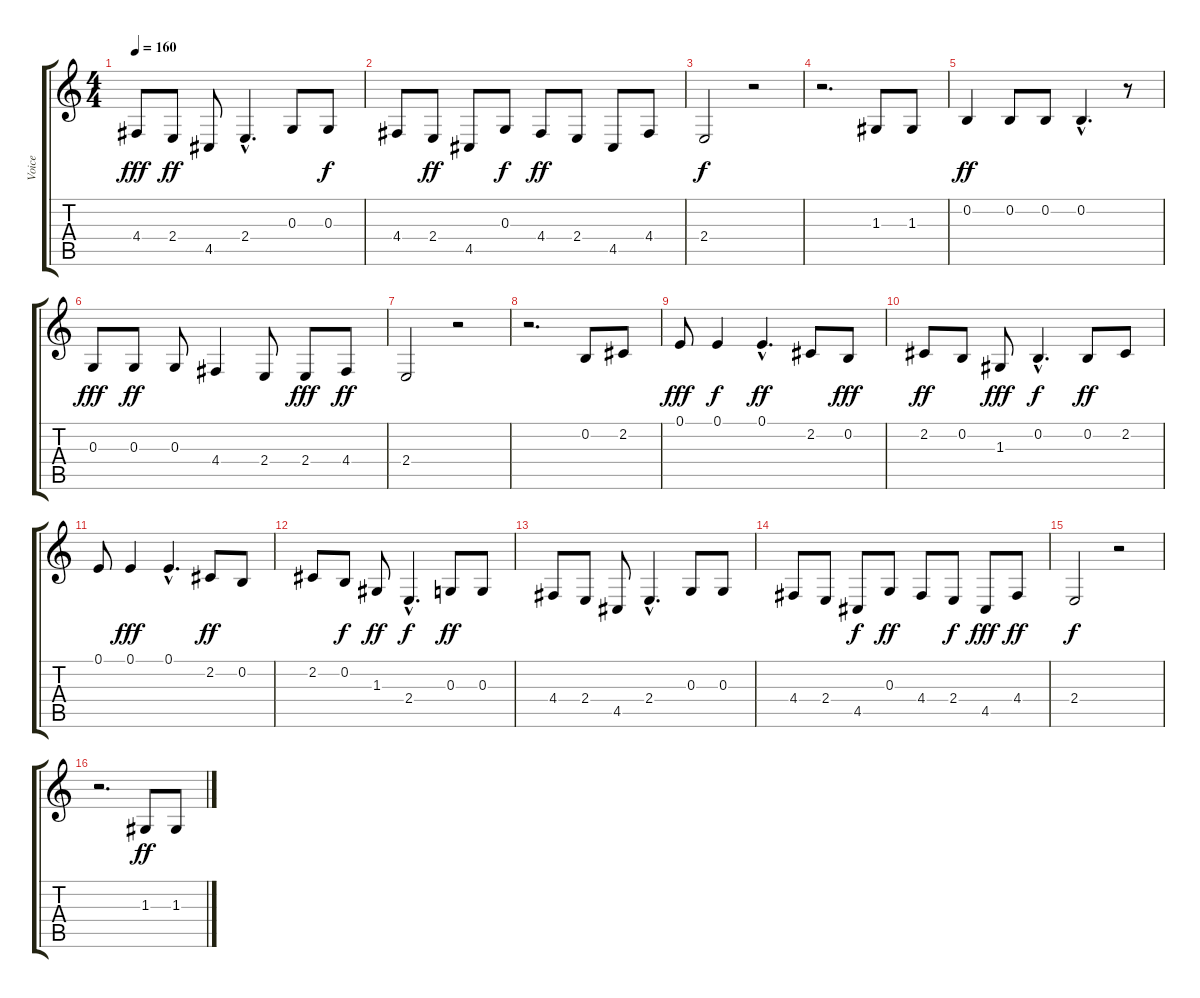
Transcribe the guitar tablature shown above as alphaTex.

\track ("Voice" "Voice") {instrument tenorsax}
\staff {score tabs}
\tuning (E4 B3 G3 D3 A2 E2) {hide}
\ts (4 4)
\tempo 160
\clef g2
\ks c
4.4.8{dy fff} 2.4.8{dy ff} 4.5.8 2.4{hac}.4{d} 0.3.8 0.3.8{dy f} |
4.4.8 2.4.8{dy ff} 4.5.8 0.3.8{dy f} 4.4.8{dy ff} 2.4.8 4.5.8 4.4.8 |
2.4.2{dy f} r.2 |
r.2{d} 1.3.8 1.3.8 |
0.2.4{dy ff} 0.2.8 0.2.8 0.2{hac}.4{d} r.8 |
0.3.8{dy fff} 0.3.8{dy ff} 0.3.8 4.4.4 2.4.8 2.4.8{dy fff} 4.4.8{dy ff} |
2.4.2 r.2 |
r.2{d} 0.2.8 2.2.8 |
0.1.8{dy fff} 0.1.4{dy f} 0.1{hac}.4{d dy ff} 2.2.8 0.2.8{dy fff} |
2.2.8{dy ff} 0.2.8 1.3.8{dy fff} 0.2{hac}.4{d dy f} 0.2.8{dy ff} 2.2.8 |
0.1.8 0.1.4{dy fff} 0.1{hac}.4{d} 2.2.8{dy ff} 0.2.8 |
2.2.8 0.2.8{dy f} 1.3.8{dy ff} 2.4{hac}.4{d dy f} 0.3.8{dy ff} 0.3.8 |
4.4.8 2.4.8 4.5.8 2.4{hac}.4{d} 0.3.8 0.3.8 |
4.4.8 2.4.8 4.5.8{dy f} 0.3.8{dy ff} 4.4.8 2.4.8{dy f} 4.5.8{dy fff} 4.4.8{dy ff} |
2.4.2{dy f} r.2 |
r.2{d} 1.3.8{dy ff} 1.3.8
